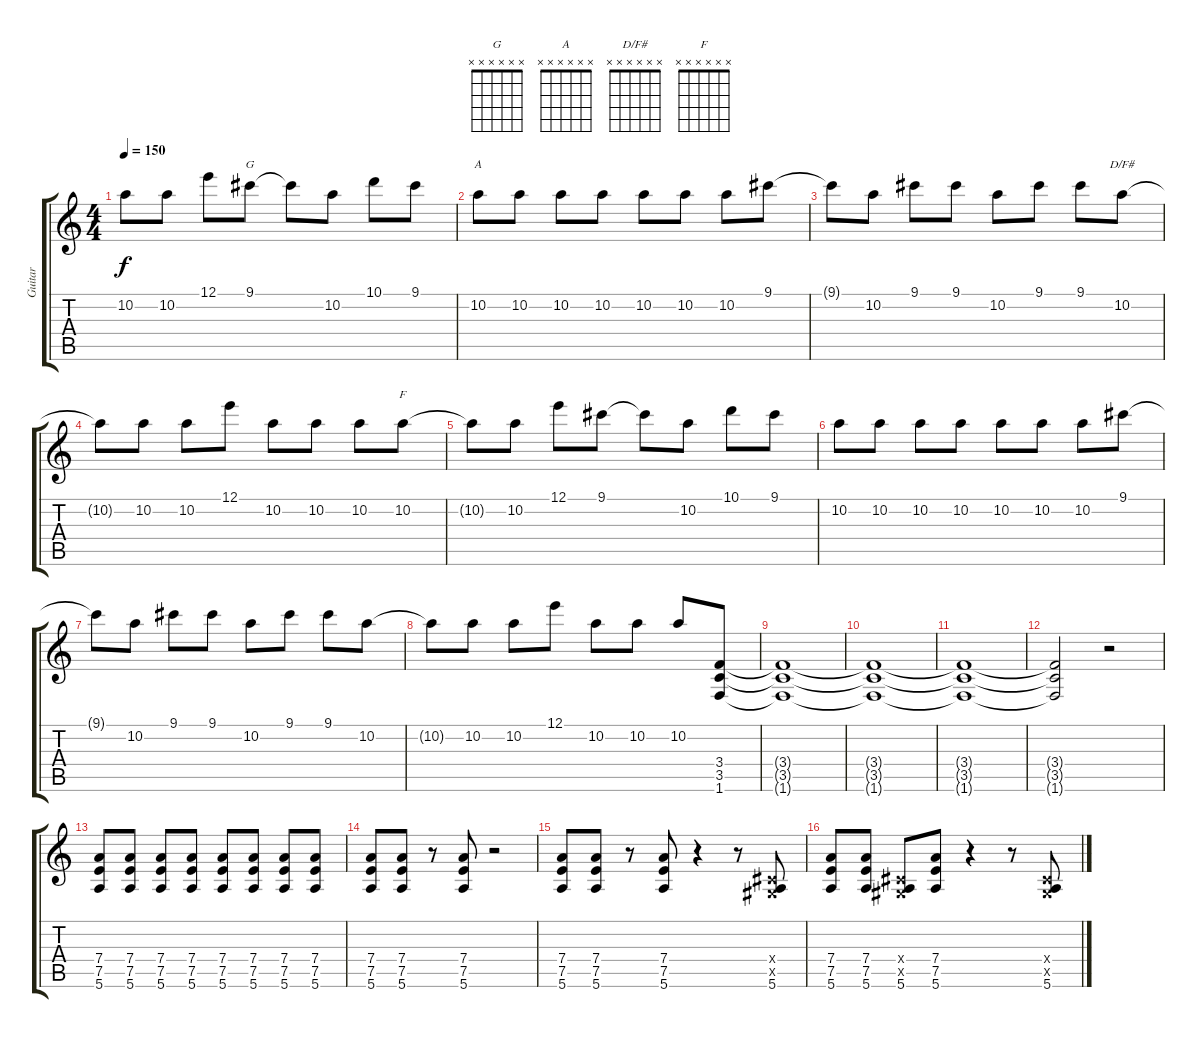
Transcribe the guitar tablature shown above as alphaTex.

\track ("Guitar" "Guitar") {instrument distortionguitar}
\staff {score tabs}
\tuning (E4 B3 G3 D3 A2 E2) {hide}
\chord ("G" x x x x x x) {firstfret 0}
\chord ("A" x x x x x x) {firstfret 0}
\chord ("D/F#" x x x x x x) {firstfret 0}
\chord ("F" x x x x x x) {firstfret 0}
\ts (4 4)
\tempo 150
\clef g2
\ks c
10.2{t}.8{dy f} 10.2.8 12.1.8 9.1.8{ch "G"} 9.1{t}.8 10.2.8 10.1.8 9.1.8 |
10.2.8{ch "A"} 10.2.8 10.2.8 10.2.8 10.2.8 10.2.8 10.2.8 9.1.8 |
9.1{t}.8 10.2.8 9.1.8 9.1.8 10.2.8 9.1.8 9.1.8 10.2.8{ch "D/F#"} |
10.2{t}.8 10.2.8 10.2.8 12.1.8 10.2.8 10.2.8 10.2.8 10.2.8{ch "F"} |
10.2{t}.8 10.2.8 12.1.8 9.1.8 9.1{t}.8 10.2.8 10.1.8 9.1.8 |
10.2.8 10.2.8 10.2.8 10.2.8 10.2.8 10.2.8 10.2.8 9.1.8 |
9.1{t}.8 10.2.8 9.1.8 9.1.8 10.2.8 9.1.8 9.1.8 10.2.8 |
10.2{t}.8 10.2.8 10.2.8 12.1.8 10.2.8 10.2.8 10.2.8 (3.4 3.5 1.6).8 |
(3.4{t} 3.5{t} 1.6{t}).1 |
(3.4{t} 3.5{t} 1.6{t}).1 |
(3.4{t} 3.5{t} 1.6{t}).1 |
(3.4{t} 3.5{t} 1.6{t}).2 r.2 |
(7.4 7.5 5.6).8 (7.4 7.5 5.6).8 (7.4 7.5 5.6).8 (7.4 7.5 5.6).8 (7.4 7.5 5.6).8 (7.4 7.5 5.6).8 (7.4 7.5 5.6).8 (7.4 7.5 5.6).8 |
(7.4 7.5 5.6).8 (7.4 7.5 5.6).8 r.8 (7.4 7.5 5.6).8 r.2 |
(7.4 7.5 5.6).8 (7.4 7.5 5.6).8 r.8 (7.4 7.5 5.6).8 r.4 r.8 (-1.4{x} -1.5{x} 5.6).8 |
(7.4 7.5 5.6).8 (7.4 7.5 5.6).8 (-1.4{x} -1.5{x} 5.6).8 (7.4 7.5 5.6).8 r.4 r.8 (-1.4{x} -1.5{x} 5.6).8
